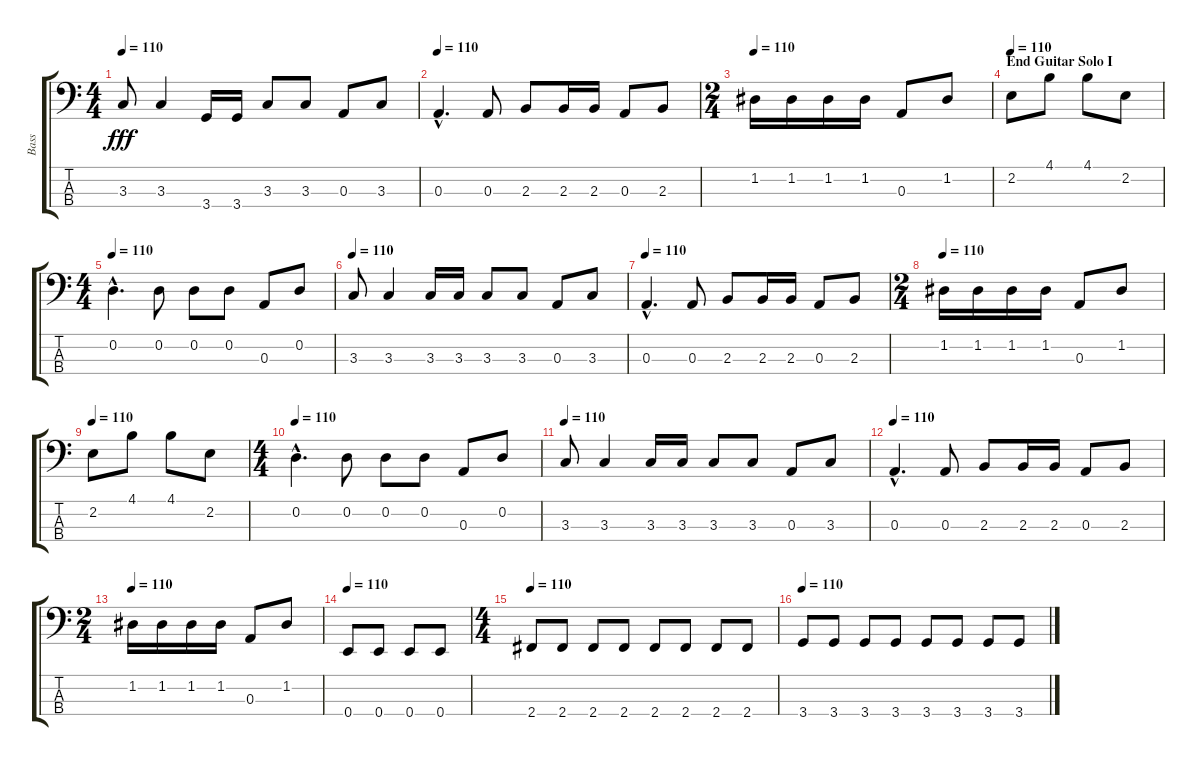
\track ("Bass" "Bass") {instrument electricbassfinger}
\staff {score tabs}
\tuning (G2 D2 A1 E1) {hide}
\ts (4 4)
\tempo 110
\clef f4
\ks c
3.3.8{dy fff} 3.3.4 3.4.16 3.4.16 3.3.8 3.3.8 0.3.8 3.3.8 |
\tempo 110
0.3{hac}.4{d} 0.3.8 2.3.8 2.3.16 2.3.16 0.3.8 2.3.8 |
\ts (2 4)
\tempo 110
1.2.16 1.2.16 1.2.16 1.2.16 0.3.8 1.2.8 |
\section ("" "End Guitar Solo I")
\tempo 110
2.2.8 4.1.8 4.1.8 2.2.8 |
\ts (4 4)
\tempo 110
0.2{hac}.4{d} 0.2.8 0.2.8 0.2.8 0.3.8 0.2.8 |
\tempo 110
3.3.8 3.3.4 3.3.16 3.3.16 3.3.8 3.3.8 0.3.8 3.3.8 |
\tempo 110
0.3{hac}.4{d} 0.3.8 2.3.8 2.3.16 2.3.16 0.3.8 2.3.8 |
\ts (2 4)
\tempo 110
1.2.16 1.2.16 1.2.16 1.2.16 0.3.8 1.2.8 |
\tempo 110
2.2.8 4.1.8 4.1.8 2.2.8 |
\ts (4 4)
\tempo 110
0.2{hac}.4{d} 0.2.8 0.2.8 0.2.8 0.3.8 0.2.8 |
\tempo 110
3.3.8 3.3.4 3.3.16 3.3.16 3.3.8 3.3.8 0.3.8 3.3.8 |
\tempo 110
0.3{hac}.4{d} 0.3.8 2.3.8 2.3.16 2.3.16 0.3.8 2.3.8 |
\ts (2 4)
\tempo 110
1.2.16 1.2.16 1.2.16 1.2.16 0.3.8 1.2.8 |
\tempo 110
0.4.8 0.4.8 0.4.8 0.4.8 |
\ts (4 4)
\tempo 110
2.4.8 2.4.8 2.4.8 2.4.8 2.4.8 2.4.8 2.4.8 2.4.8 |
\tempo 110
3.4.8 3.4.8 3.4.8 3.4.8 3.4.8 3.4.8 3.4.8 3.4.8
